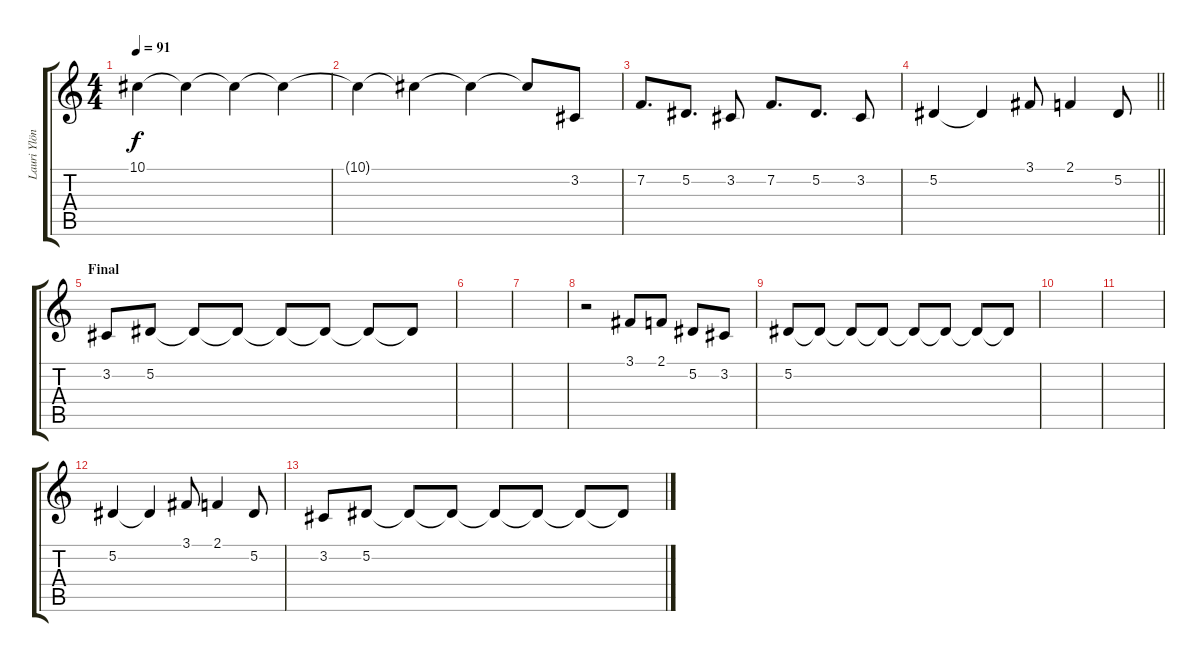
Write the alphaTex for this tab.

\track ("Lauri Ylönen" "Lauri Ylön") {instrument synthvoice}
\staff {score tabs}
\tuning (Eb4 Bb3 Gb3 Db3 Ab2 Eb2) {hide}
\ts (4 4)
\tempo 91
\clef g2
\ks c
10.1{t}.4{dy f} 10.1{t}.4 10.1{t}.4 10.1{t}.4 |
10.1{t}.4 10.1{t}.4 10.1{t}.4 10.1{t}.8 3.2.8 |
7.2.8{d} 5.2.8{d} 3.2.8 7.2.8{d} 5.2.8{d} 3.2.8 |
\barLineRight lightlight
5.2.4 5.2{t}.4 3.1.8 2.1.4 5.2.8 |
\section ("" "Final")
3.2.8 5.2.8 5.2{t}.8 5.2{t}.8 5.2{t}.8 5.2{t}.8 5.2{t}.8 5.2{t}.8 |
|
|
r.2 3.1.8 2.1.8 5.2.8 3.2.8 |
5.2.8 5.2{t}.8 5.2{t}.8 5.2{t}.8 5.2{t}.8 5.2{t}.8 5.2{t}.8 5.2{t}.8 |
|
|
5.2.4 5.2{t}.4 3.1.8 2.1.4 5.2.8 |
3.2.8 5.2.8 5.2{t}.8 5.2{t}.8 5.2{t}.8 5.2{t}.8 5.2{t}.8 5.2{t}.8
